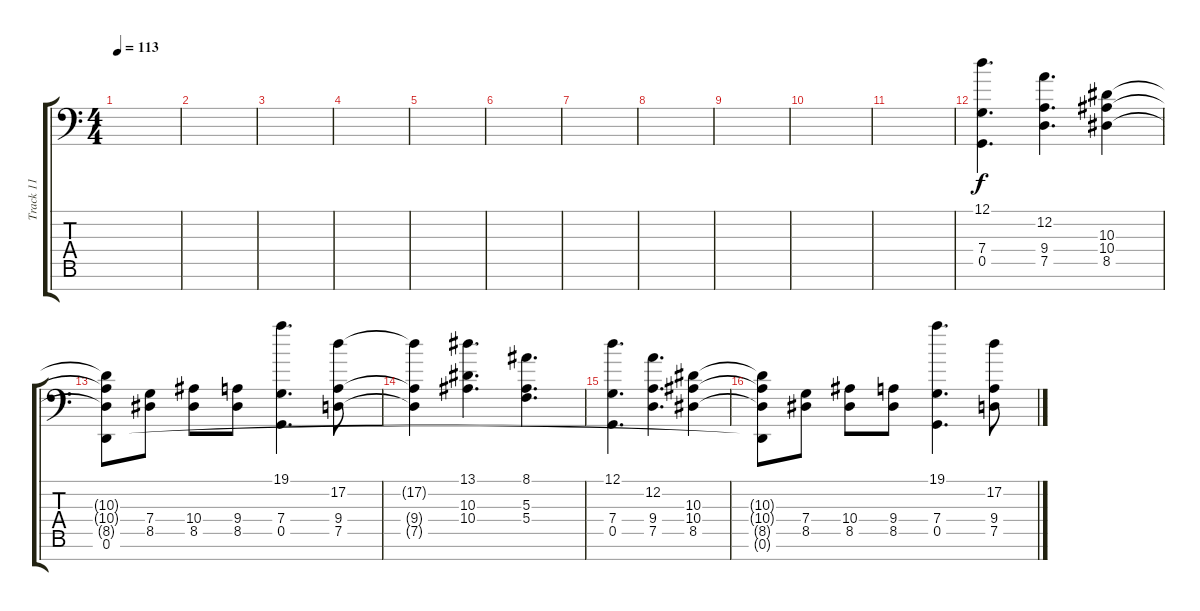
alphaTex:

\track ("Track 11" "Track 11") {instrument stringensemble1}
\staff {score tabs}
\tuning (D4 A3 F3 C3 G2 D2 G1) {hide}
\ts (4 4)
\tempo 113
\clef f4
\ks c
|
|
|
|
|
|
|
|
|
|
|
(12.1 7.4 0.5).4{d} (12.2 9.4 7.5).4{d} (10.3 10.4 8.5).4 |
(10.3{t} 10.4{t} 8.5{t} 0.6).8 (7.4 8.5).8 (10.4 8.5).8 (9.4 8.5).8 (19.1 7.4 0.5).4{d} (17.2 9.4 7.5).8 |
(17.2{t} 9.4{t} 7.5{t}).4 (13.1 10.3 10.4).4{d} (8.1 5.3 5.4).4{d} |
(12.1 7.4 0.5).4{d} (12.2 9.4 7.5).4{d} (10.3 10.4 8.5).4 |
(10.3{t} 10.4{t} 8.5{t} 0.6{t}).8 (7.4 8.5).8 (10.4 8.5).8 (9.4 8.5).8 (19.1 7.4 0.5).4{d} (17.2 9.4 7.5).8
